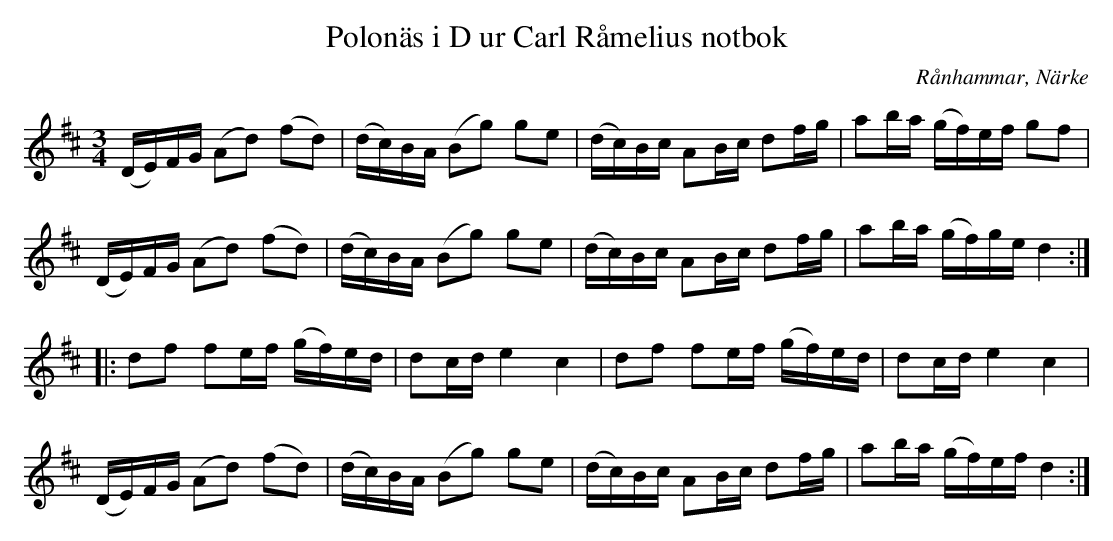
X:1
T:Polonäs i D ur Carl Råmelius notbok
O:Rånhammar, Närke
M:3/4
L:1/16
K:D
(DE)FG (A2d2) (f2d2) | (dc)BA (B2g2) g2e2 | (dc)Bc A2Bc d2fg | a2ba (gf)ef g2f2 |
(DE)FG (A2d2) (f2d2) | (dc)BA (B2g2) g2e2 | (dc)Bc A2Bc d2fg | a2ba (gf)ge d4 ::
d2f2 f2ef (gf)ed | d2cd e4 c4 | d2f2 f2ef (gf)ed | d2cd e4 c4 |
(DE)FG (A2d2) (f2d2) | (dc)BA (B2g2) g2e2 | (dc)Bc A2Bc d2fg | a2ba (gf)ef d4 :|
